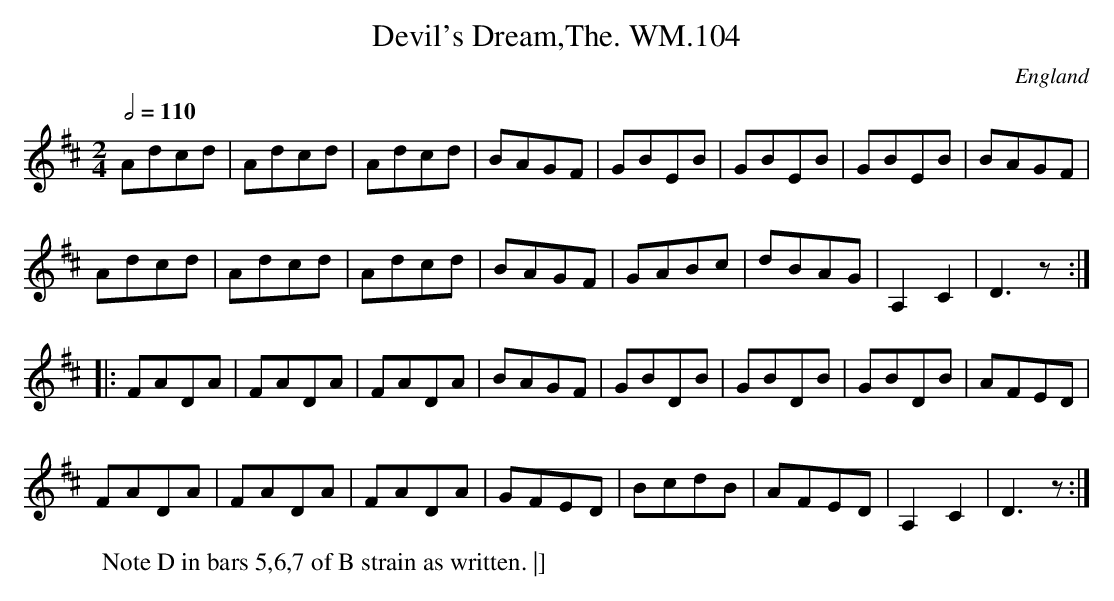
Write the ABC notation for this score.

X:1
T:Devil's Dream,The. WM.104
L:1/8
M:2/4
O:England
Q:1/2=110
K:D
Adcd|Adcd|Adcd|BAGF|GBEB|GBEB|GBEB|BAGF|!
Adcd|Adcd|Adcd|BAGF|GABc|dBAG|A,2C2|D3z:|!
|:FADA|FADA|FADA|BAGF|GBDB|GBDB|GBDB|AFED|!
FADA|FADA|FADA|GFED|BcdB|AFED|A,2C2|D3z:|
W:Note D in bars 5,6,7 of B strain as written. |]
